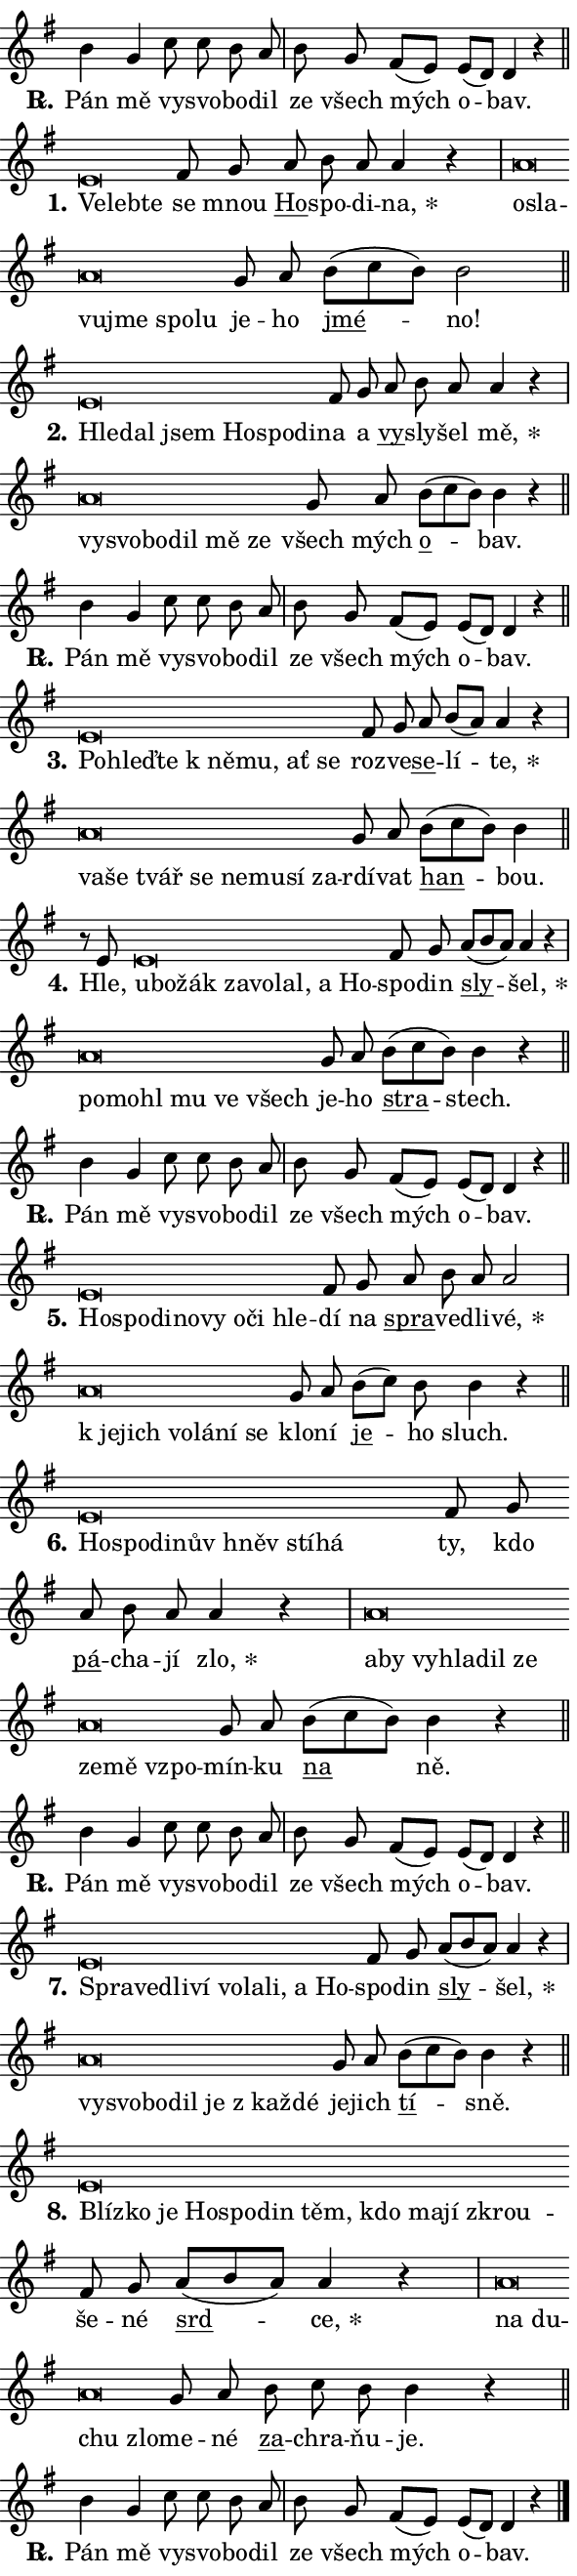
\version "2.24.0"
\header { tagline = "" }
\paper {
  indent = 0\cm
  top-margin = 0\cm
  right-margin = 0.13\cm % to fit lyric hyphens
  bottom-margin = 0\cm
  left-margin = 0\cm
  paper-width = 10\cm
  page-breaking = #ly:one-page-breaking
  system-system-spacing.basic-distance = #11
  score-system-spacing.basic-distance = #11
  ragged-last = ##f
}


%% Author: Thomas Morley
%% https://lists.gnu.org/archive/html/lilypond-user/2020-05/msg00002.html
#(define (line-position grob)
"Returns position of @var[grob} in current system:
   @code{'start}, if at first time-step
   @code{'end}, if at last time-step
   @code{'middle} otherwise
"
  (let* ((col (ly:item-get-column grob))
         (ln (ly:grob-object col 'left-neighbor))
         (rn (ly:grob-object col 'right-neighbor))
         (col-to-check-left (if (ly:grob? ln) ln col))
         (col-to-check-right (if (ly:grob? rn) rn col))
         (break-dir-left
           (and
             (ly:grob-property col-to-check-left 'non-musical #f)
             (ly:item-break-dir col-to-check-left)))
         (break-dir-right
           (and
             (ly:grob-property col-to-check-right 'non-musical #f)
             (ly:item-break-dir col-to-check-right))))
        (cond ((eqv? 1 break-dir-left) 'start)
              ((eqv? -1 break-dir-right) 'end)
              (else 'middle))))

#(define (tranparent-at-line-position vctor)
  (lambda (grob)
  "Relying on @code{line-position} select the relevant enry from @var{vctor}.
Used to determine transparency,"
    (case (line-position grob)
      ((end) (not (vector-ref vctor 0)))
      ((middle) (not (vector-ref vctor 1)))
      ((start) (not (vector-ref vctor 2))))))

noteHeadBreakVisibility =
#(define-music-function (break-visibility)(vector?)
"Makes @code{NoteHead}s transparent relying on @var{break-visibility}"
#{
  \override NoteHead.transparent =
    #(tranparent-at-line-position break-visibility)
#})

#(define delete-ledgers-for-transparent-note-heads
  (lambda (grob)
    "Reads whether a @code{NoteHead} is transparent.
If so this @code{NoteHead} is removed from @code{'note-heads} from
@var{grob}, which is supposed to be @code{LedgerLineSpanner}.
As a result ledgers are not printed for this @code{NoteHead}"
    (let* ((nhds-array (ly:grob-object grob 'note-heads))
           (nhds-list
             (if (ly:grob-array? nhds-array)
                 (ly:grob-array->list nhds-array)
                 '()))
           ;; Relies on the transparent-property being done before
           ;; Staff.LedgerLineSpanner.after-line-breaking is executed.
           ;; This is fragile ...
           (to-keep
             (remove
               (lambda (nhd)
                 (ly:grob-property nhd 'transparent #f))
               nhds-list)))
      ;; TODO find a better method to iterate over grob-arrays, similiar
      ;; to filter/remove etc for lists
      ;; For now rebuilt from scratch
      (set! (ly:grob-object grob 'note-heads)  '())
      (for-each
        (lambda (nhd)
          (ly:pointer-group-interface::add-grob grob 'note-heads nhd))
        to-keep))))

squashNotes = {
  \override NoteHead.X-extent = #'(-0.2 . 0.2)
  \override NoteHead.Y-extent = #'(-0.75 . 0)
  \override NoteHead.stencil =
    #(lambda (grob)
       (let ((pos (ly:grob-property grob 'staff-position)))
         (begin
           (if (< pos -7) (display "ERROR: Lower brevis then expected\n") (display ""))
           (if (<= pos -6) ly:text-interface::print ly:note-head::print))))
}
unSquashNotes = {
  \revert NoteHead.X-extent
  \revert NoteHead.Y-extent
  \revert NoteHead.stencil
}

hideNotes = \noteHeadBreakVisibility #begin-of-line-visible
unHideNotes = \noteHeadBreakVisibility #all-visible

% work-around for resetting accidentals
% https://lilypond.org/doc/v2.23/Documentation/notation/displaying-rhythms#unmetered-music
cadenzaMeasure = {
  \cadenzaOff
  \partial 1024 s1024
  \cadenzaOn
}

#(define-markup-command (accent layout props text) (markup?)
  "Underline accented syllable"
  (interpret-markup layout props
    #{\markup \override #'(offset . 4.3) \underline { #text }#}))

responsum = \markup \concat {
  "R" \hspace #-1.05 \path #0.1 #'((moveto 0 0.07) (lineto 0.9 0.8)) \hspace #0.05 "."
}

spaceSize = #0.6828661417322834 % exact space size for TeX Gyre Schola

\layout {
  \context {
    \Staff
    \remove "Time_signature_engraver"
    \override LedgerLineSpanner.after-line-breaking = #delete-ledgers-for-transparent-note-heads
  }
  \context {
    \Lyrics {
      \override LyricSpace.minimum-distance = \spaceSize
      \override LyricText.font-name = #"TeX Gyre Schola"
      \override LyricText.font-size = 1
      \override StanzaNumber.font-name = #"TeX Gyre Schola Bold"
      \override StanzaNumber.font-size = 1
    }
  }
  \context {
    \Score 
    \override NoteHead.text =
      #(lambda (grob) 
        (let ((pos (ly:grob-property grob 'staff-position)))
          #{\markup {
            \combine
              \halign #-0.55 \raise #(if (= pos -6) 0 0.5) \override #'(thickness . 2) \draw-line #'(3.2 . 0)
              \musicglyph "noteheads.sM1"
          }#}))
  }
}

% magnetic-lyrics.ily
%
%   written by
%     Jean Abou Samra <jean@abou-samra.fr>
%     Werner Lemberg <wl@gnu.org>
%
%   adapted by
%     Jiri Hon <jiri.hon@gmail.com>
%
% Version 2022-Apr-15

% https://www.mail-archive.com/lilypond-user@gnu.org/msg149350.html

#(define (Left_hyphen_pointer_engraver context)
   "Collect syllable-hyphen-syllable occurrences in lyrics and store
them in properties.  This engraver only looks to the left.  For
example, if the lyrics input is @code{foo -- bar}, it does the
following.

@itemize @bullet
@item
Set the @code{text} property of the @code{LyricHyphen} grob between
@q{foo} and @q{bar} to @code{foo}.

@item
Set the @code{left-hyphen} property of the @code{LyricText} grob with
text @q{foo} to the @code{LyricHyphen} grob between @q{foo} and
@q{bar}.
@end itemize

Use this auxiliary engraver in combination with the
@code{lyric-@/text::@/apply-@/magnetic-@/offset!} hook."
   (let ((hyphen #f)
         (text #f))
     (make-engraver
      (acknowledgers
       ((lyric-syllable-interface engraver grob source-engraver)
        (set! text grob)))
      (end-acknowledgers
       ((lyric-hyphen-interface engraver grob source-engraver)
        ;(when (not (grob::has-interface grob 'lyric-space-interface))
          (set! hyphen grob)));)
      ((stop-translation-timestep engraver)
       (when (and text hyphen)
         (ly:grob-set-object! text 'left-hyphen hyphen))
       (set! text #f)
       (set! hyphen #f)))))

#(define (lyric-text::apply-magnetic-offset! grob)
   "If the space between two syllables is less than the value in
property @code{LyricText@/.details@/.squash-threshold}, move the right
syllable to the left so that it gets concatenated with the left
syllable.

Use this function as a hook for
@code{LyricText@/.after-@/line-@/breaking} if the
@code{Left_@/hyphen_@/pointer_@/engraver} is active."
   (let ((hyphen (ly:grob-object grob 'left-hyphen #f)))
     (when hyphen
       (let ((left-text (ly:spanner-bound hyphen LEFT)))
         (when (grob::has-interface left-text 'lyric-syllable-interface)
           (let* ((common (ly:grob-common-refpoint grob left-text X))
                  (this-x-ext (ly:grob-extent grob common X))
                  (left-x-ext
                   (begin
                     ;; Trigger magnetism for left-text.
                     (ly:grob-property left-text 'after-line-breaking)
                     (ly:grob-extent left-text common X)))
                  ;; `delta` is the gap width between two syllables.
                  (delta (- (interval-start this-x-ext)
                            (interval-end left-x-ext)))
                  (details (ly:grob-property grob 'details))
                  (threshold (assoc-get 'squash-threshold details 0.2)))
             (when (< delta threshold)
               (let* (;; We have to manipulate the input text so that
                      ;; ligatures crossing syllable boundaries are not
                      ;; disabled.  For languages based on the Latin
                      ;; script this is essentially a beautification.
                      ;; However, for non-Western scripts it can be a
                      ;; necessity.
                      (lt (ly:grob-property left-text 'text))
                      (rt (ly:grob-property grob 'text))
                      (is-space (grob::has-interface hyphen 'lyric-space-interface))
                      (space (if is-space " " ""))
                      (extra-delta (if is-space spaceSize 0))
                      ;; Append new syllable.
                      (ltrt-space (if (and (string? lt) (string? rt))
                                (string-append lt space rt)
                                (make-concat-markup (list lt space rt))))
                      ;; Right-align `ltrt` to the right side.
                      (ltrt-space-markup (grob-interpret-markup
                               grob
                               (make-translate-markup
                                (cons (interval-length this-x-ext) 0)
                                (make-right-align-markup ltrt-space)))))
                 (begin
                   ;; Don't print `left-text`.
                   (ly:grob-set-property! left-text 'stencil #f)
                   ;; Set text and stencil (which holds all collected
                   ;; syllables so far) and shift it to the left.
                   (ly:grob-set-property! grob 'text ltrt-space)
                   (ly:grob-set-property! grob 'stencil ltrt-space-markup)
                   (ly:grob-translate-axis! grob (- (- delta extra-delta)) X))))))))))


#(define (lyric-hyphen::displace-bounds-first grob)
   ;; Make very sure this callback isn't triggered too early.
   (let ((left (ly:spanner-bound grob LEFT))
         (right (ly:spanner-bound grob RIGHT)))
     (ly:grob-property left 'after-line-breaking)
     (ly:grob-property right 'after-line-breaking)
     (ly:lyric-hyphen::print grob)))

squashThreshold = #0.4

\layout {
  \context {
    \Lyrics
    \consists #Left_hyphen_pointer_engraver
    \override LyricText.after-line-breaking =
      #lyric-text::apply-magnetic-offset!
    \override LyricHyphen.stencil = #lyric-hyphen::displace-bounds-first
    \override LyricText.details.squash-threshold = \squashThreshold
    \override LyricHyphen.minimum-distance = 0
    \override LyricHyphen.minimum-length = \squashThreshold
  }
}

squashText = \override LyricText.details.squash-threshold = 9999
unSquashText = \override LyricText.details.squash-threshold = \squashThreshold

leftText = \override LyricText.self-alignment-X = #LEFT
unLeftText = \revert LyricText.self-alignment-X

starOffset = #(lambda (grob) 
                (let ((x_offset (ly:self-alignment-interface::aligned-on-x-parent grob)))
                  (if (= x_offset 0) 0 (+ x_offset 1.2))))

star = #(define-music-function (syllable)(string?)
"Append star separator at the end of a syllable"
#{
  \once \override LyricText.X-offset = #starOffset
  \lyricmode { \markup {
    #syllable
    \override #'((font-name . "TeX Gyre Schola Bold")) \hspace #0.2 \lower #0.65 \larger "*"
  } }
#})

starAccent = #(define-music-function (syllable)(string?)
"Append star separator at the end of a syllable and make accent"
#{
  \once \override LyricText.X-offset = #starOffset
  \lyricmode { \markup {
    \accent #syllable
    \override #'((font-name . "TeX Gyre Schola Bold")) \hspace #0.2 \lower #0.65 \larger "*"
  } }
#})

breath = #(define-music-function (syllable)(string?)
"Append breathing indicator at the end of a syllable"
#{
  \lyricmode { \markup { #syllable "+" } }
#})

optionalBreath = #(define-music-function (syllable)(string?)
"Append optional breathing indicator at the end of a syllable"
#{
  \lyricmode { \markup { #syllable "(+)" } }
#})


\score {
    <<
        \new Voice = "melody" { \cadenzaOn \key g \major \relative { b'4 g c8 c b a \cadenzaMeasure \bar "|" b g \bar "" fis[( e)] \bar "" e[( d)] d4 r \cadenzaMeasure \bar "||" \break } }
        \new Lyrics \lyricsto "melody" { \lyricmode { \set stanza = \responsum
Pán mě vy -- svo -- bo -- dil ze všech mých o -- bav. } }
    >>
    \layout {}
}

\score {
    <<
        \new Voice = "melody" { \cadenzaOn \key g \major \relative { \squashNotes e'\breve*1/16 \hideNotes \breve*1/16 \breve*1/16 \bar "" \unHideNotes \unSquashNotes fis8 g \bar "" a b a a4 r \cadenzaMeasure \bar "|" \squashNotes a\breve*1/16 \hideNotes \breve*1/16 \bar "" \breve*1/16 \bar "" \breve*1/16 \bar "" \breve*1/16 \breve*1/16 \bar "" \unHideNotes \unSquashNotes g8 a \bar "" b[( c b)] b2 \cadenzaMeasure \bar "||" \break } }
        \new Lyrics \lyricsto "melody" { \lyricmode { \set stanza = "1."
\leftText Ve -- \squashText leb -- te \unLeftText \unSquashText se mnou \markup \accent Ho -- spo -- di -- \star na, \leftText o -- \squashText sla -- vu -- jme spo -- lu \unLeftText \unSquashText je -- ho \markup \accent jmé -- no! } }
    >>
    \layout {}
}

\score {
    <<
        \new Voice = "melody" { \cadenzaOn \key g \major \relative { \squashNotes e'\breve*1/16 \hideNotes \breve*1/16 \bar "" \breve*1/16 \bar "" \breve*1/16 \bar "" \breve*1/16 \breve*1/16 \bar "" \unHideNotes \unSquashNotes fis8 g \bar "" a b a a4 r \cadenzaMeasure \bar "|" \squashNotes a\breve*1/16 \hideNotes \breve*1/16 \bar "" \breve*1/16 \bar "" \breve*1/16 \bar "" \breve*1/16 \breve*1/16 \bar "" \unHideNotes \unSquashNotes g8 a \bar "" b[( c b)] b4 r \cadenzaMeasure \bar "||" \break } }
        \new Lyrics \lyricsto "melody" { \lyricmode { \set stanza = "2."
\leftText Hle -- \squashText dal jsem Ho -- spo -- di -- \unLeftText \unSquashText na a \markup \accent vy -- sly -- šel \star mě, \leftText vy -- \squashText svo -- bo -- dil mě ze \unLeftText \unSquashText všech mých \markup \accent o -- bav. } }
    >>
    \layout {}
}

\score {
    <<
        \new Voice = "melody" { \cadenzaOn \key g \major \relative { b'4 g c8 c b a \cadenzaMeasure \bar "|" b g \bar "" fis[( e)] \bar "" e[( d)] d4 r \cadenzaMeasure \bar "||" \break } }
        \new Lyrics \lyricsto "melody" { \lyricmode { \set stanza = \responsum
Pán mě vy -- svo -- bo -- dil ze všech mých o -- bav. } }
    >>
    \layout {}
}

\score {
    <<
        \new Voice = "melody" { \cadenzaOn \key g \major \relative { \squashNotes e'\breve*1/16 \hideNotes \breve*1/16 \bar "" \breve*1/16 \bar "" \breve*1/16 \bar "" \breve*1/16 \bar "" \breve*1/16 \breve*1/16 \bar "" \unHideNotes \unSquashNotes fis8 g \bar "" a b[( a)] a4 r \cadenzaMeasure \bar "|" \squashNotes a\breve*1/16 \hideNotes \breve*1/16 \bar "" \breve*1/16 \bar "" \breve*1/16 \bar "" \breve*1/16 \bar "" \breve*1/16 \bar "" \breve*1/16 \breve*1/16 \bar "" \unHideNotes \unSquashNotes g8 a \bar "" b[( c b)] b4 \cadenzaMeasure \bar "||" \break } }
        \new Lyrics \lyricsto "melody" { \lyricmode { \set stanza = "3."
\leftText Po -- \squashText hleď -- te "k ně" -- mu, ať se \unLeftText \unSquashText roz -- ve -- \markup \accent se -- lí -- \star te, \leftText va -- \squashText še tvář se ne -- mu -- sí za -- \unLeftText \unSquashText rdí -- vat \markup \accent han -- bou. } }
    >>
    \layout {}
}

\score {
    <<
        \new Voice = "melody" { \cadenzaOn \key g \major \relative { r8 e' \squashNotes e\breve*1/16 \hideNotes \breve*1/16 \bar "" \breve*1/16 \bar "" \breve*1/16 \bar "" \breve*1/16 \bar "" \breve*1/16 \bar "" \breve*1/16 \breve*1/16 \bar "" \unHideNotes \unSquashNotes fis8 g \bar "" a[( b a)] a4 r \cadenzaMeasure \bar "|" \squashNotes a\breve*1/16 \hideNotes \breve*1/16 \bar "" \breve*1/16 \bar "" \breve*1/16 \bar "" \breve*1/16 \breve*1/16 \bar "" \unHideNotes \unSquashNotes g8 a \bar "" b[( c b)] b4 r \cadenzaMeasure \bar "||" \break } }
        \new Lyrics \lyricsto "melody" { \lyricmode { \set stanza = "4."
Hle, \leftText u -- \squashText bo -- žák za -- vo -- lal, a Ho -- \unLeftText \unSquashText spo -- din \markup \accent sly -- \star šel, \leftText po -- \squashText mo -- hl mu ve všech \unLeftText \unSquashText je -- ho \markup \accent stra -- stech. } }
    >>
    \layout {}
}

\score {
    <<
        \new Voice = "melody" { \cadenzaOn \key g \major \relative { b'4 g c8 c b a \cadenzaMeasure \bar "|" b g \bar "" fis[( e)] \bar "" e[( d)] d4 r \cadenzaMeasure \bar "||" \break } }
        \new Lyrics \lyricsto "melody" { \lyricmode { \set stanza = \responsum
Pán mě vy -- svo -- bo -- dil ze všech mých o -- bav. } }
    >>
    \layout {}
}

\score {
    <<
        \new Voice = "melody" { \cadenzaOn \key g \major \relative { \squashNotes e'\breve*1/16 \hideNotes \breve*1/16 \bar "" \breve*1/16 \bar "" \breve*1/16 \bar "" \breve*1/16 \bar "" \breve*1/16 \bar "" \breve*1/16 \breve*1/16 \bar "" \unHideNotes \unSquashNotes fis8 g \bar "" a b a a2 \cadenzaMeasure \bar "|" \squashNotes a\breve*1/16 \hideNotes \breve*1/16 \bar "" \breve*1/16 \bar "" \breve*1/16 \bar "" \breve*1/16 \breve*1/16 \bar "" \unHideNotes \unSquashNotes g8 a \bar "" b[( c)] b b4 r \cadenzaMeasure \bar "||" \break } }
        \new Lyrics \lyricsto "melody" { \lyricmode { \set stanza = "5."
\leftText Ho -- \squashText spo -- di -- no -- vy o -- či hle -- \unLeftText \unSquashText dí na \markup \accent spra -- ve -- dli -- \star vé, \leftText "k je" -- \squashText jich vo -- lá -- ní se \unLeftText \unSquashText klo -- ní \markup \accent je -- ho sluch. } }
    >>
    \layout {}
}

\score {
    <<
        \new Voice = "melody" { \cadenzaOn \key g \major \relative { \squashNotes e'\breve*1/16 \hideNotes \breve*1/16 \bar "" \breve*1/16 \bar "" \breve*1/16 \bar "" \breve*1/16 \bar "" \breve*1/16 \breve*1/16 \bar "" \unHideNotes \unSquashNotes fis8 g \bar "" a b a a4 r \cadenzaMeasure \bar "|" \squashNotes a\breve*1/16 \hideNotes \breve*1/16 \bar "" \breve*1/16 \bar "" \breve*1/16 \bar "" \breve*1/16 \bar "" \breve*1/16 \bar "" \breve*1/16 \bar "" \breve*1/16 \breve*1/16 \bar "" \unHideNotes \unSquashNotes g8 a \bar "" b[( c b)] b4 r \cadenzaMeasure \bar "||" \break } }
        \new Lyrics \lyricsto "melody" { \lyricmode { \set stanza = "6."
\leftText Ho -- \squashText spo -- di -- nův hněv stí -- há \unLeftText \unSquashText ty, kdo \markup \accent pá -- cha -- jí \star zlo, \leftText a -- \squashText by vy -- hla -- dil ze ze -- mě vzpo -- \unLeftText \unSquashText mín -- ku \markup \accent na ně. } }
    >>
    \layout {}
}

\score {
    <<
        \new Voice = "melody" { \cadenzaOn \key g \major \relative { b'4 g c8 c b a \cadenzaMeasure \bar "|" b g \bar "" fis[( e)] \bar "" e[( d)] d4 r \cadenzaMeasure \bar "||" \break } }
        \new Lyrics \lyricsto "melody" { \lyricmode { \set stanza = \responsum
Pán mě vy -- svo -- bo -- dil ze všech mých o -- bav. } }
    >>
    \layout {}
}

\score {
    <<
        \new Voice = "melody" { \cadenzaOn \key g \major \relative { \squashNotes e'\breve*1/16 \hideNotes \breve*1/16 \bar "" \breve*1/16 \bar "" \breve*1/16 \bar "" \breve*1/16 \bar "" \breve*1/16 \bar "" \breve*1/16 \bar "" \breve*1/16 \breve*1/16 \bar "" \unHideNotes \unSquashNotes fis8 g \bar "" a[( b a)] a4 r \cadenzaMeasure \bar "|" \squashNotes a\breve*1/16 \hideNotes \breve*1/16 \bar "" \breve*1/16 \bar "" \breve*1/16 \bar "" \breve*1/16 \bar "" \breve*1/16 \breve*1/16 \bar "" \unHideNotes \unSquashNotes g8 a \bar "" b[( c b)] b4 r \cadenzaMeasure \bar "||" \break } }
        \new Lyrics \lyricsto "melody" { \lyricmode { \set stanza = "7."
\leftText Spra -- \squashText ve -- dli -- ví vo -- la -- li, a Ho -- \unLeftText \unSquashText spo -- din \markup \accent sly -- \star šel, \leftText vy -- \squashText svo -- bo -- dil je "z kaž" -- dé \unLeftText \unSquashText je -- jich \markup \accent tí -- sně. } }
    >>
    \layout {}
}

\score {
    <<
        \new Voice = "melody" { \cadenzaOn \key g \major \relative { \squashNotes e'\breve*1/16 \hideNotes \breve*1/16 \bar "" \breve*1/16 \bar "" \breve*1/16 \bar "" \breve*1/16 \bar "" \breve*1/16 \bar "" \breve*1/16 \bar "" \breve*1/16 \bar "" \breve*1/16 \bar "" \breve*1/16 \breve*1/16 \bar "" \unHideNotes \unSquashNotes fis8 g \bar "" a[( b a)] a4 r \cadenzaMeasure \bar "|" \squashNotes a\breve*1/16 \hideNotes \breve*1/16 \bar "" \breve*1/16 \breve*1/16 \bar "" \unHideNotes \unSquashNotes g8 a \bar "" b c b b4 r \cadenzaMeasure \bar "||" \break } }
        \new Lyrics \lyricsto "melody" { \lyricmode { \set stanza = "8."
\leftText Blíz -- \squashText ko je Ho -- spo -- din těm, kdo ma -- jí zkrou -- \unLeftText \unSquashText še -- né \markup \accent srd -- \star ce, \leftText na \squashText du -- chu zlo -- \unLeftText \unSquashText me -- né \markup \accent za -- chra -- ňu -- je. } }
    >>
    \layout {}
}

\score {
    <<
        \new Voice = "melody" { \cadenzaOn \key g \major \relative { b'4 g c8 c b a \cadenzaMeasure \bar "|" b g \bar "" fis[( e)] \bar "" e[( d)] d4 r \cadenzaMeasure \bar "||" \break } \bar "|." }
        \new Lyrics \lyricsto "melody" { \lyricmode { \set stanza = \responsum
Pán mě vy -- svo -- bo -- dil ze všech mých o -- bav. } }
    >>
    \layout {}
}
